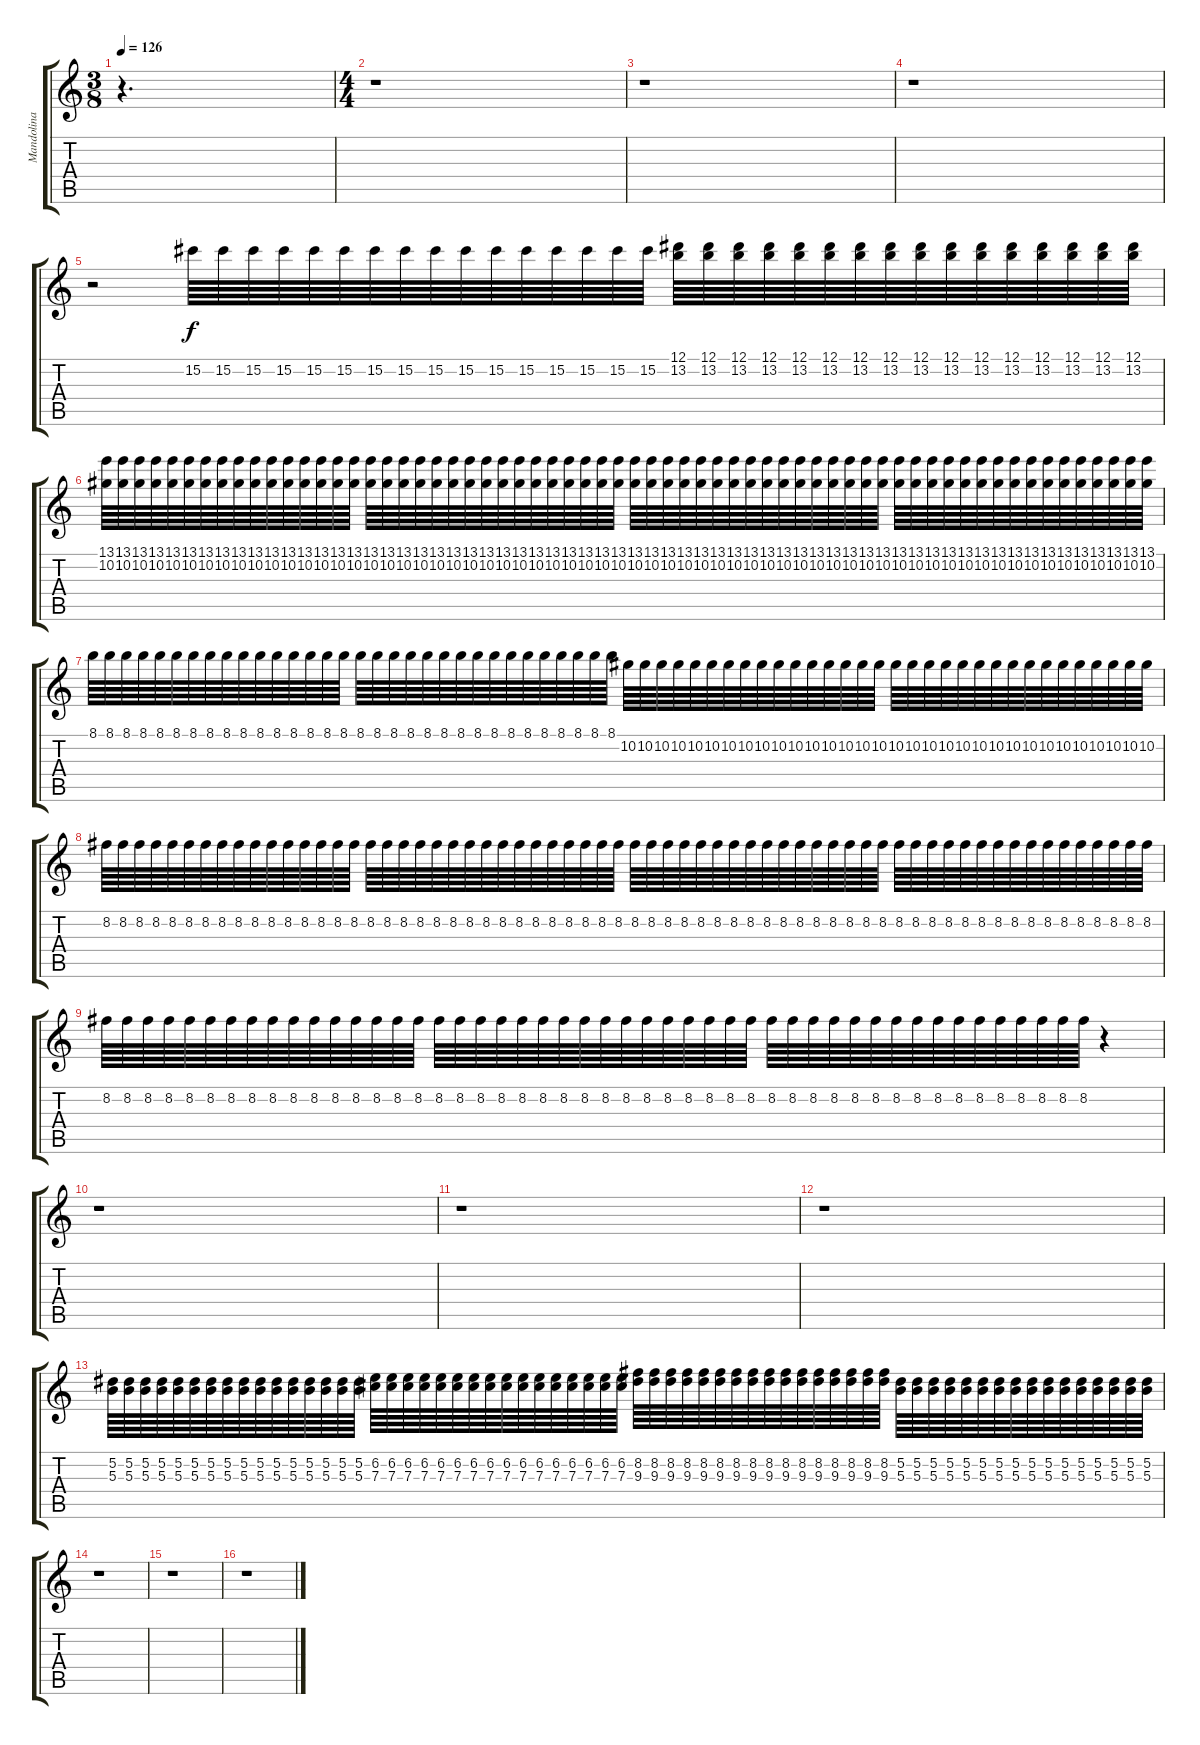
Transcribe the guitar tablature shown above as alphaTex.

\track ("Mandolina" "Mandolina") {instrument banjo}
\staff {score tabs}
\tuning (Eb4 Bb3 Gb3 Db3 Ab2 Eb2) {hide}
\displaytranspose 12
\ts (3 8)
\tempo 126
\clef g2
\ks c
r.4{d dy f instrument banjo} |
\ts (4 4)
r.1 |
r.1 |
r.1 |
r.2 15.2.64 15.2.64 15.2.64 15.2.64 15.2.64 15.2.64 15.2.64 15.2.64 15.2.64 15.2.64 15.2.64 15.2.64 15.2.64 15.2.64 15.2.64 15.2.64 (12.1 13.2).64 (12.1 13.2).64 (12.1 13.2).64 (12.1 13.2).64 (12.1 13.2).64 (12.1 13.2).64 (12.1 13.2).64 (12.1 13.2).64 (12.1 13.2).64 (12.1 13.2).64 (12.1 13.2).64 (12.1 13.2).64 (12.1 13.2).64 (12.1 13.2).64 (12.1 13.2).64 (12.1 13.2).64 |
(13.1 10.2).64 (13.1 10.2).64 (13.1 10.2).64 (13.1 10.2).64 (13.1 10.2).64 (13.1 10.2).64 (13.1 10.2).64 (13.1 10.2).64 (13.1 10.2).64 (13.1 10.2).64 (13.1 10.2).64 (13.1 10.2).64 (13.1 10.2).64 (13.1 10.2).64 (13.1 10.2).64 (13.1 10.2).64 (13.1 10.2).64 (13.1 10.2).64 (13.1 10.2).64 (13.1 10.2).64 (13.1 10.2).64 (13.1 10.2).64 (13.1 10.2).64 (13.1 10.2).64 (13.1 10.2).64 (13.1 10.2).64 (13.1 10.2).64 (13.1 10.2).64 (13.1 10.2).64 (13.1 10.2).64 (13.1 10.2).64 (13.1 10.2).64 (13.1 10.2).64 (13.1 10.2).64 (13.1 10.2).64 (13.1 10.2).64 (13.1 10.2).64 (13.1 10.2).64 (13.1 10.2).64 (13.1 10.2).64 (13.1 10.2).64 (13.1 10.2).64 (13.1 10.2).64 (13.1 10.2).64 (13.1 10.2).64 (13.1 10.2).64 (13.1 10.2).64 (13.1 10.2).64 (13.1 10.2).64 (13.1 10.2).64 (13.1 10.2).64 (13.1 10.2).64 (13.1 10.2).64 (13.1 10.2).64 (13.1 10.2).64 (13.1 10.2).64 (13.1 10.2).64 (13.1 10.2).64 (13.1 10.2).64 (13.1 10.2).64 (13.1 10.2).64 (13.1 10.2).64 (13.1 10.2).64 (13.1 10.2).64 |
8.1.64 8.1.64 8.1.64 8.1.64 8.1.64 8.1.64 8.1.64 8.1.64 8.1.64 8.1.64 8.1.64 8.1.64 8.1.64 8.1.64 8.1.64 8.1.64 8.1.64 8.1.64 8.1.64 8.1.64 8.1.64 8.1.64 8.1.64 8.1.64 8.1.64 8.1.64 8.1.64 8.1.64 8.1.64 8.1.64 8.1.64 8.1.64 10.2.64 10.2.64 10.2.64 10.2.64 10.2.64 10.2.64 10.2.64 10.2.64 10.2.64 10.2.64 10.2.64 10.2.64 10.2.64 10.2.64 10.2.64 10.2.64 10.2.64 10.2.64 10.2.64 10.2.64 10.2.64 10.2.64 10.2.64 10.2.64 10.2.64 10.2.64 10.2.64 10.2.64 10.2.64 10.2.64 10.2.64 10.2.64 |
8.2.64 8.2.64 8.2.64 8.2.64 8.2.64 8.2.64 8.2.64 8.2.64 8.2.64 8.2.64 8.2.64 8.2.64 8.2.64 8.2.64 8.2.64 8.2.64 8.2.64 8.2.64 8.2.64 8.2.64 8.2.64 8.2.64 8.2.64 8.2.64 8.2.64 8.2.64 8.2.64 8.2.64 8.2.64 8.2.64 8.2.64 8.2.64 8.2.64 8.2.64 8.2.64 8.2.64 8.2.64 8.2.64 8.2.64 8.2.64 8.2.64 8.2.64 8.2.64 8.2.64 8.2.64 8.2.64 8.2.64 8.2.64 8.2.64 8.2.64 8.2.64 8.2.64 8.2.64 8.2.64 8.2.64 8.2.64 8.2.64 8.2.64 8.2.64 8.2.64 8.2.64 8.2.64 8.2.64 8.2.64 |
8.2.64 8.2.64 8.2.64 8.2.64 8.2.64 8.2.64 8.2.64 8.2.64 8.2.64 8.2.64 8.2.64 8.2.64 8.2.64 8.2.64 8.2.64 8.2.64 8.2.64 8.2.64 8.2.64 8.2.64 8.2.64 8.2.64 8.2.64 8.2.64 8.2.64 8.2.64 8.2.64 8.2.64 8.2.64 8.2.64 8.2.64 8.2.64 8.2.64 8.2.64 8.2.64 8.2.64 8.2.64 8.2.64 8.2.64 8.2.64 8.2.64 8.2.64 8.2.64 8.2.64 8.2.64 8.2.64 8.2.64 8.2.64 r.4 |
r.1 |
r.1 |
r.1 |
(5.2 5.3).64 (5.2 5.3).64 (5.2 5.3).64 (5.2 5.3).64 (5.2 5.3).64 (5.2 5.3).64 (5.2 5.3).64 (5.2 5.3).64 (5.2 5.3).64 (5.2 5.3).64 (5.2 5.3).64 (5.2 5.3).64 (5.2 5.3).64 (5.2 5.3).64 (5.2 5.3).64 (5.2 5.3).64 (6.2 7.3).64 (6.2 7.3).64 (6.2 7.3).64 (6.2 7.3).64 (6.2 7.3).64 (6.2 7.3).64 (6.2 7.3).64 (6.2 7.3).64 (6.2 7.3).64 (6.2 7.3).64 (6.2 7.3).64 (6.2 7.3).64 (6.2 7.3).64 (6.2 7.3).64 (6.2 7.3).64 (6.2 7.3).64 (8.2 9.3).64 (8.2 9.3).64 (8.2 9.3).64 (8.2 9.3).64 (8.2 9.3).64 (8.2 9.3).64 (8.2 9.3).64 (8.2 9.3).64 (8.2 9.3).64 (8.2 9.3).64 (8.2 9.3).64 (8.2 9.3).64 (8.2 9.3).64 (8.2 9.3).64 (8.2 9.3).64 (8.2 9.3).64 (5.2 5.3).64 (5.2 5.3).64 (5.2 5.3).64 (5.2 5.3).64 (5.2 5.3).64 (5.2 5.3).64 (5.2 5.3).64 (5.2 5.3).64 (5.2 5.3).64 (5.2 5.3).64 (5.2 5.3).64 (5.2 5.3).64 (5.2 5.3).64 (5.2 5.3).64 (5.2 5.3).64 (5.2 5.3).64 |
r.1 |
r.1 |
r.1
